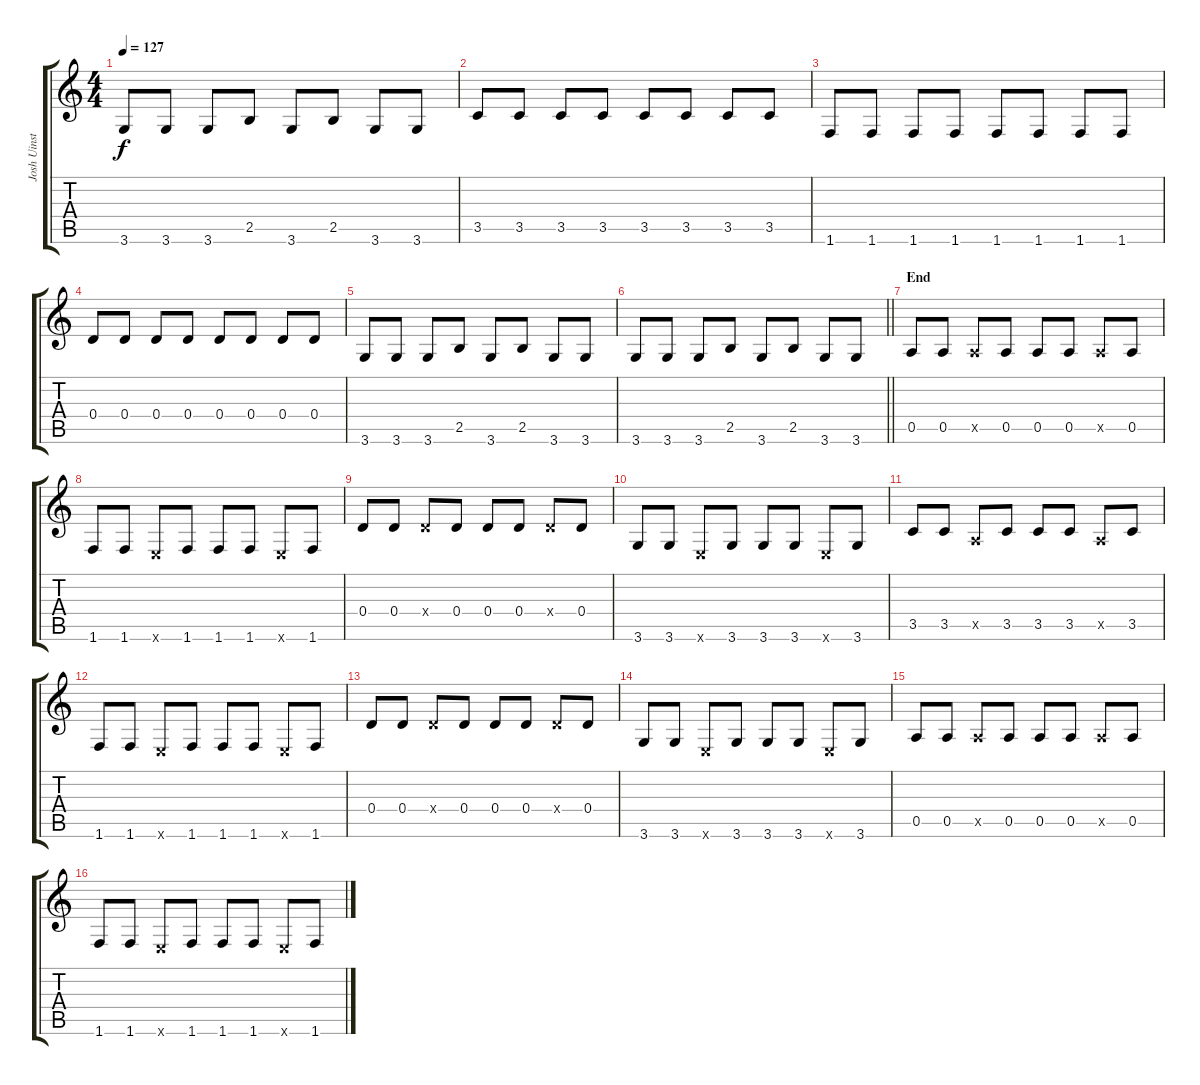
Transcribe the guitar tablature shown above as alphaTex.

\track ("Josh Uinsted" "Josh Uinst") {instrument electricbassfinger}
\staff {score tabs}
\tuning (E4 B3 G3 D3 A2 E2) {hide}
\ts (4 4)
\tempo 127
\clef g2
\ks c
3.6.8{dy f} 3.6.8 3.6.8 2.5.8 3.6.8 2.5.8 3.6.8 3.6.8 |
3.5.8 3.5.8 3.5.8 3.5.8 3.5.8 3.5.8 3.5.8 3.5.8 |
1.6.8 1.6.8 1.6.8 1.6.8 1.6.8 1.6.8 1.6.8 1.6.8 |
0.4.8 0.4.8 0.4.8 0.4.8 0.4.8 0.4.8 0.4.8 0.4.8 |
3.6.8 3.6.8 3.6.8 2.5.8 3.6.8 2.5.8 3.6.8 3.6.8 |
\barLineRight lightlight
3.6.8 3.6.8 3.6.8 2.5.8 3.6.8 2.5.8 3.6.8 3.6.8 |
\section ("" "End")
0.5.8 0.5.8 0.5{x}.8 0.5.8 0.5.8 0.5.8 0.5{x}.8 0.5.8 |
1.6.8 1.6.8 0.6{x}.8 1.6.8 1.6.8 1.6.8 0.6{x}.8 1.6.8 |
0.4.8 0.4.8 0.4{x}.8 0.4.8 0.4.8 0.4.8 0.4{x}.8 0.4.8 |
3.6.8 3.6.8 0.6{x}.8 3.6.8 3.6.8 3.6.8 0.6{x}.8 3.6.8 |
3.5.8 3.5.8 0.5{x}.8 3.5.8 3.5.8 3.5.8 0.5{x}.8 3.5.8 |
1.6.8 1.6.8 0.6{x}.8 1.6.8 1.6.8 1.6.8 0.6{x}.8 1.6.8 |
0.4.8 0.4.8 0.4{x}.8 0.4.8 0.4.8 0.4.8 0.4{x}.8 0.4.8 |
3.6.8 3.6.8 0.6{x}.8 3.6.8 3.6.8 3.6.8 0.6{x}.8 3.6.8 |
0.5.8 0.5.8 0.5{x}.8 0.5.8 0.5.8 0.5.8 0.5{x}.8 0.5.8 |
1.6.8 1.6.8 0.6{x}.8 1.6.8 1.6.8 1.6.8 0.6{x}.8 1.6.8
